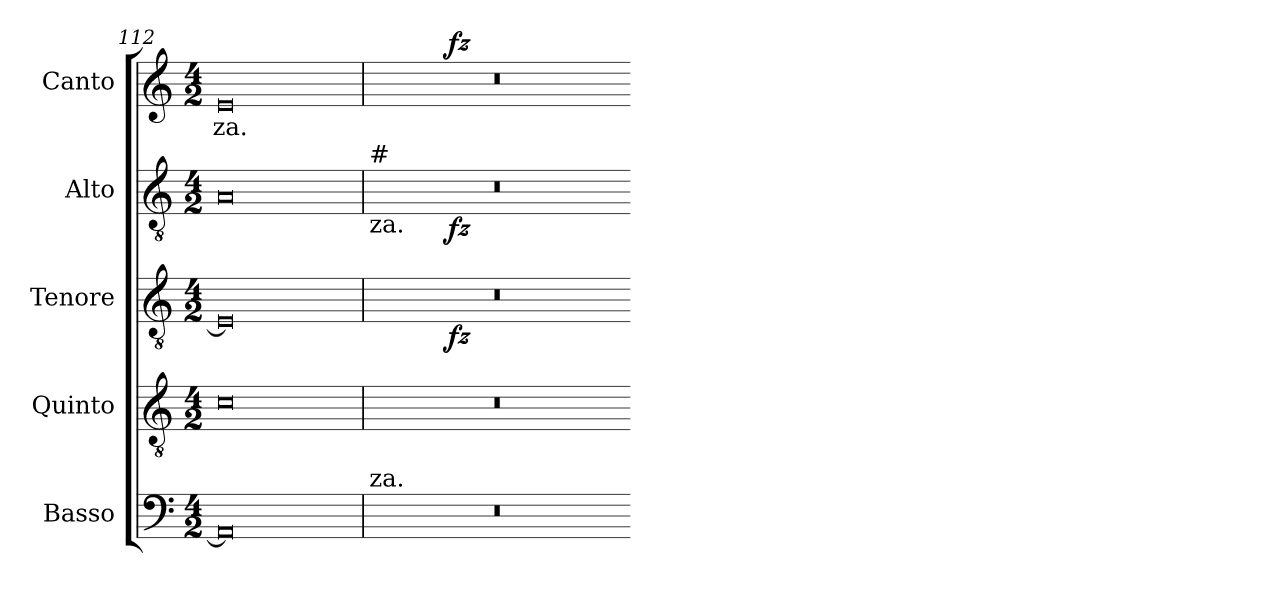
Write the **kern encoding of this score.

**kern	**kern	**kern	**dynam	**kern	**dynam	**kern	**text	**dynam
*part5	*part4	*part3	*part3	*part2	*part2	*part1	*part1	*part1
*staff5	*staff4	*staff3	*staff3	*staff2	*staff2	*staff1	*staff1	*staff1
*I"Basso	*I"Quinto	*I"Tenore	*	*I"Alto	*	*I"Canto	*	*
*I'Basso	*I'Quinto	*I'Tenore	*	*I'Alto	*	*I'Canto	*	*
*clefF4	*clefGv2	*clefGv2	*	*clefGv2	*	*clefG2	*	*
*	*	*k[]	*	*	*	*	*	*
*	*	*C:	*	*	*	*	*	*
*M4/2	*M4/2	*M4/2	*	*M4/2	*	*M4/2	*	*
=112	=112	=112	=112	=112	=112	=112	=112	=112
!	!	!	!	!	!	!	!LO:LY:b:cj	!
0AA]	0c	0E]	.	0A	.	0e	za.	.
=113	=113	=113	=113	=113	=113	=113	=113	=113
*	*	*^	*	*^	*	*^	*	*
!	!	!	!	!	!LO:TX:b:t=za.	!	!	!	!	!	!
!	!	!	!	!	!LO:TX:a:t=#	!	!	!	!	!	!
!LO:TX:a:t=za.	!	!	!	!	!	!	!	!	!	!	!
0r	0r	0r	4ryy	.	0r	4ryy	.	0r	4ryy	.	.
.	.	.	8ryy	.	.	8ryy	.	.	8ryy	.	.
.	.	.	32ryy	.	.	32ryy	.	.	32ryy	.	.
!	!	!	!	!LO:DY:b	!	!	!LO:DY:b	!	!	!	!LO:DY:b
.	.	.	1ryy	fz	.	1ryy	fz	.	1ryy	.	fz
.	.	.	2ryy	.	.	2ryy	.	.	2ryy	.	.
.	.	.	16.ryy	.	.	16.ryy	.	.	16.ryy	.	.
*	*	*v	*v	*	*	*	*	*v	*v	*	*
*	*	*	*	*v	*v	*	*	*	*
=	=	=	==	=	==	==	==	==
*-	*-	*-	*-	*-	*-	*-	*-	*-
